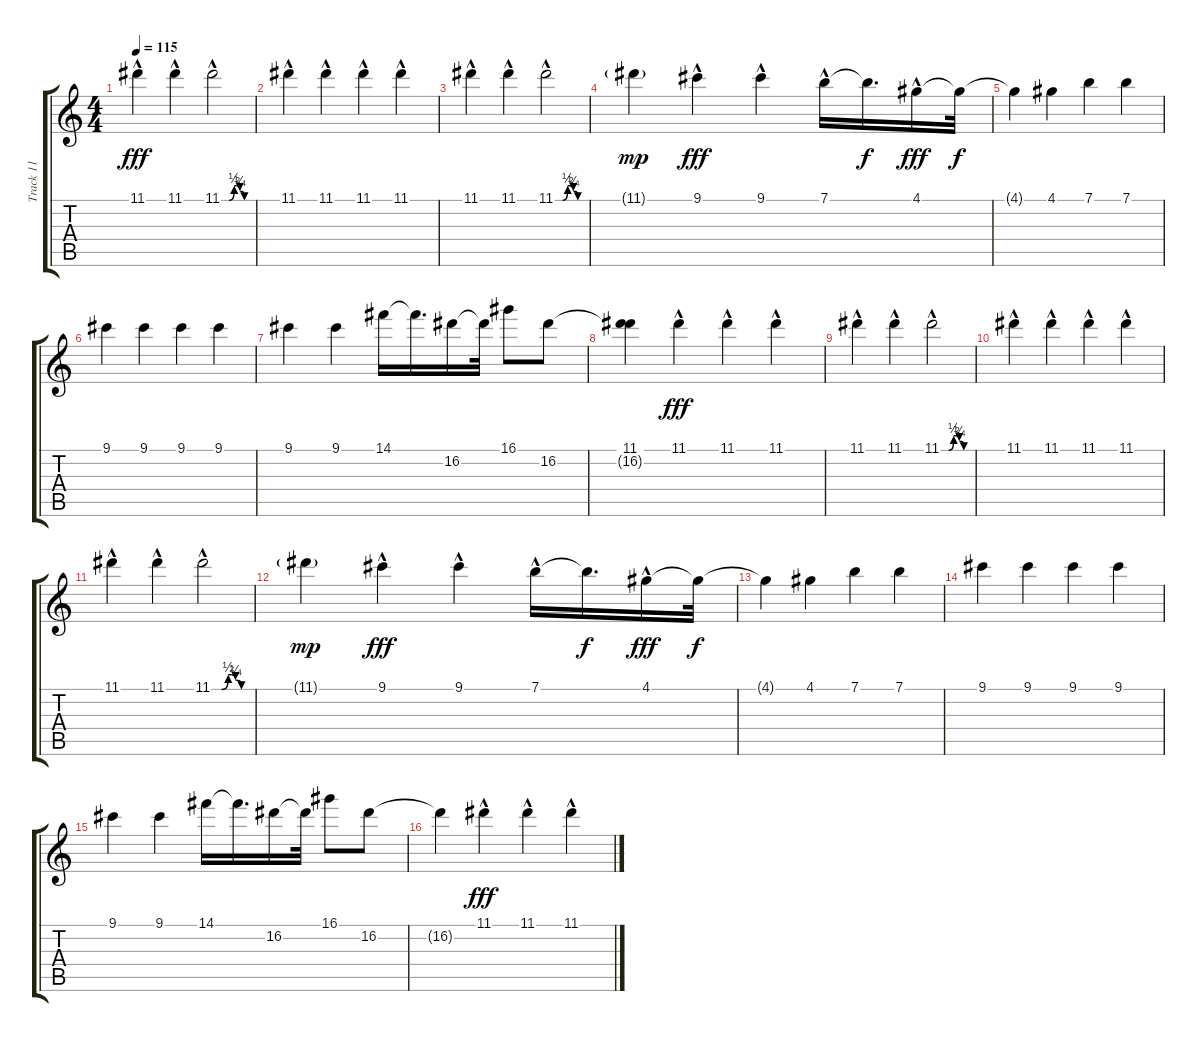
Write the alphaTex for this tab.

\track ("Track 11" "Track 11") {instrument acousticguitarnylon}
\staff {score tabs}
\tuning (E4 B3 G3 D3 A2 E2) {hide}
\ts (4 4)
\tempo 115
\clef g2
\ks c
11.1{hac}.4{dy fff} 11.1{hac}.4 11.1{be (custom 0 0 15 0 25 2 30 2 36 1 45 0 60 0) hac}.2 |
11.1{hac}.4 11.1{hac}.4 11.1{hac}.4 11.1{hac}.4 |
11.1{hac}.4 11.1{hac}.4 11.1{be (custom 0 0 15 0 25 2 30 2 36 1 45 0 60 0) hac}.2 |
11.1{g}.4{dy mp} 9.1{hac}.4{dy fff} 9.1{hac}.4 7.1{hac}.16 7.1{t}.16{d dy f} 4.1{hac}.16{dy fff} 4.1{t}.32{dy f} |
4.1{t}.4 4.1.4 7.1.4 7.1.4 |
9.1.4 9.1.4 9.1.4 9.1.4 |
9.1.4 9.1.4 14.1.16 14.1{t}.16{d} 16.2.16 16.2{t}.32 16.1.8 16.2.8 |
(11.1 16.2{t}).4{volume 14 instrument trumpet} 11.1{hac}.4{dy fff} 11.1{hac}.4 11.1{hac}.4 |
11.1{hac}.4 11.1{hac}.4 11.1{be (custom 0 0 15 0 25 2 30 2 36 1 45 0 60 0) hac}.2 |
11.1{hac}.4 11.1{hac}.4 11.1{hac}.4 11.1{hac}.4 |
11.1{hac}.4 11.1{hac}.4 11.1{be (custom 0 0 15 0 25 2 30 2 36 1 45 0 60 0) hac}.2 |
11.1{g}.4{dy mp} 9.1{hac}.4{dy fff} 9.1{hac}.4 7.1{hac}.16 7.1{t}.16{d dy f} 4.1{hac}.16{dy fff} 4.1{t}.32{dy f} |
4.1{t}.4 4.1.4 7.1.4 7.1.4 |
9.1.4 9.1.4 9.1.4 9.1.4 |
9.1.4 9.1.4 14.1.16 14.1{t}.16{d} 16.2.16 16.2{t}.32 16.1.8 16.2.8 |
16.2{t}.4 11.1{hac}.4{dy fff} 11.1{hac}.4 11.1{hac}.4
